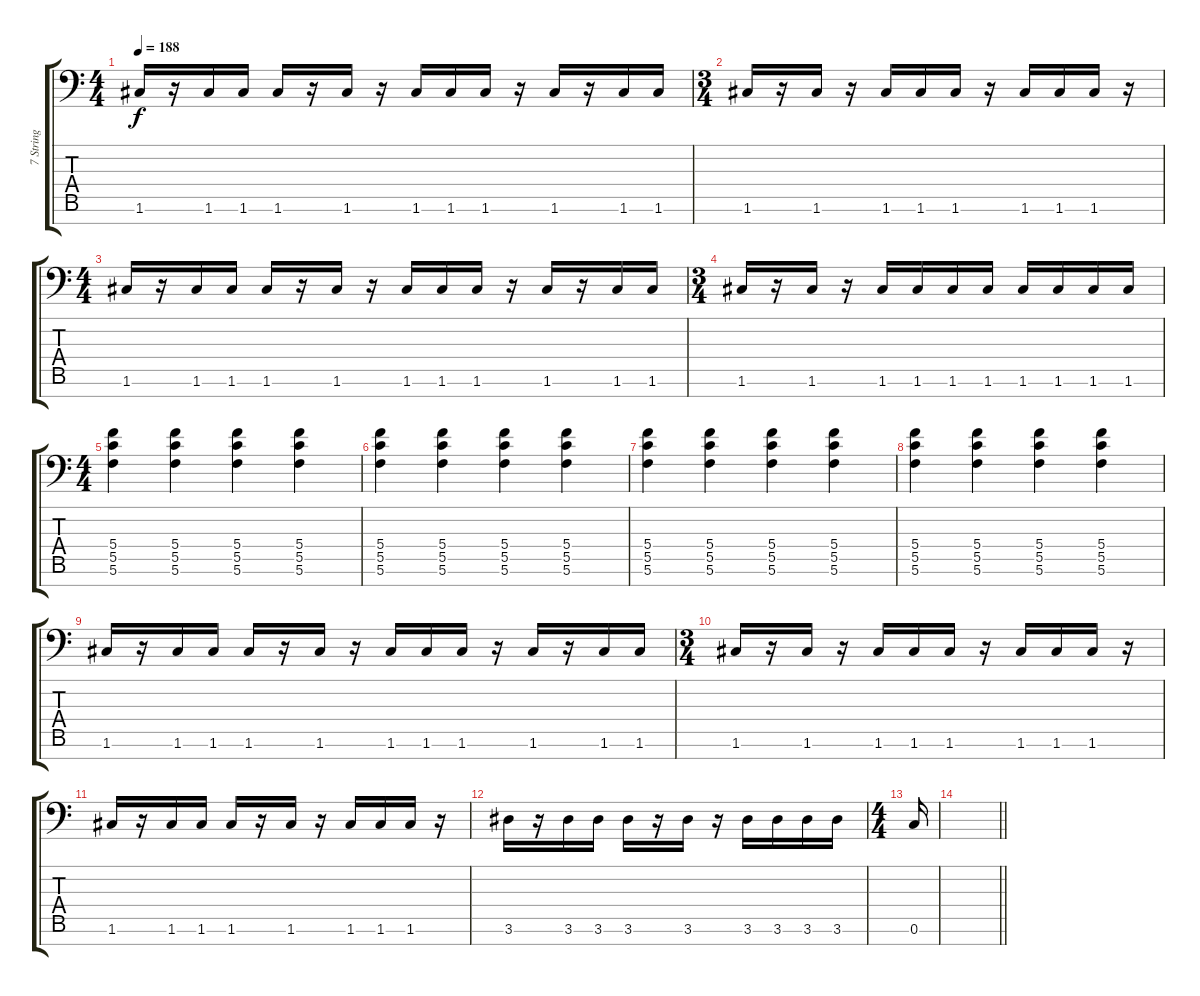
\track ("7 String" "7 String") {instrument distortionguitar}
\staff {score tabs}
\tuning (D4 A3 F3 C3 G2 C2 G1) {hide}
\ts (4 4)
\tempo 188
\clef f4
\ks c
1.6.16{dy f} r.16 1.6.16 1.6.16 1.6.16 r.16 1.6.16 r.16 1.6.16 1.6.16 1.6.16 r.16 1.6.16 r.16 1.6.16 1.6.16 |
\ts (3 4)
1.6.16 r.16 1.6.16 r.16 1.6.16 1.6.16 1.6.16 r.16 1.6.16 1.6.16 1.6.16 r.16 |
\ts (4 4)
1.6.16 r.16 1.6.16 1.6.16 1.6.16 r.16 1.6.16 r.16 1.6.16 1.6.16 1.6.16 r.16 1.6.16 r.16 1.6.16 1.6.16 |
\ts (3 4)
1.6.16 r.16 1.6.16 r.16 1.6.16 1.6.16 1.6.16 1.6.16 1.6.16 1.6.16 1.6.16 1.6.16 |
\ts (4 4)
(5.4 5.5 5.6).4 (5.4 5.5 5.6).4 (5.4 5.5 5.6).4 (5.4 5.5 5.6).4 |
(5.4 5.5 5.6).4 (5.4 5.5 5.6).4 (5.4 5.5 5.6).4 (5.4 5.5 5.6).4 |
(5.4 5.5 5.6).4 (5.4 5.5 5.6).4 (5.4 5.5 5.6).4 (5.4 5.5 5.6).4 |
(5.4 5.5 5.6).4 (5.4 5.5 5.6).4 (5.4 5.5 5.6).4 (5.4 5.5 5.6).4 |
1.6.16 r.16 1.6.16 1.6.16 1.6.16 r.16 1.6.16 r.16 1.6.16 1.6.16 1.6.16 r.16 1.6.16 r.16 1.6.16 1.6.16 |
\ts (3 4)
1.6.16 r.16 1.6.16 r.16 1.6.16 1.6.16 1.6.16 r.16 1.6.16 1.6.16 1.6.16 r.16 |
1.6.16 r.16 1.6.16 1.6.16 1.6.16 r.16 1.6.16 r.16 1.6.16 1.6.16 1.6.16 r.16 |
3.6.16 r.16 3.6.16 3.6.16 3.6.16 r.16 3.6.16 r.16 3.6.16 3.6.16 3.6.16 3.6.16 |
\ts (4 4)
0.6.16 |
\barLineRight lightlight
